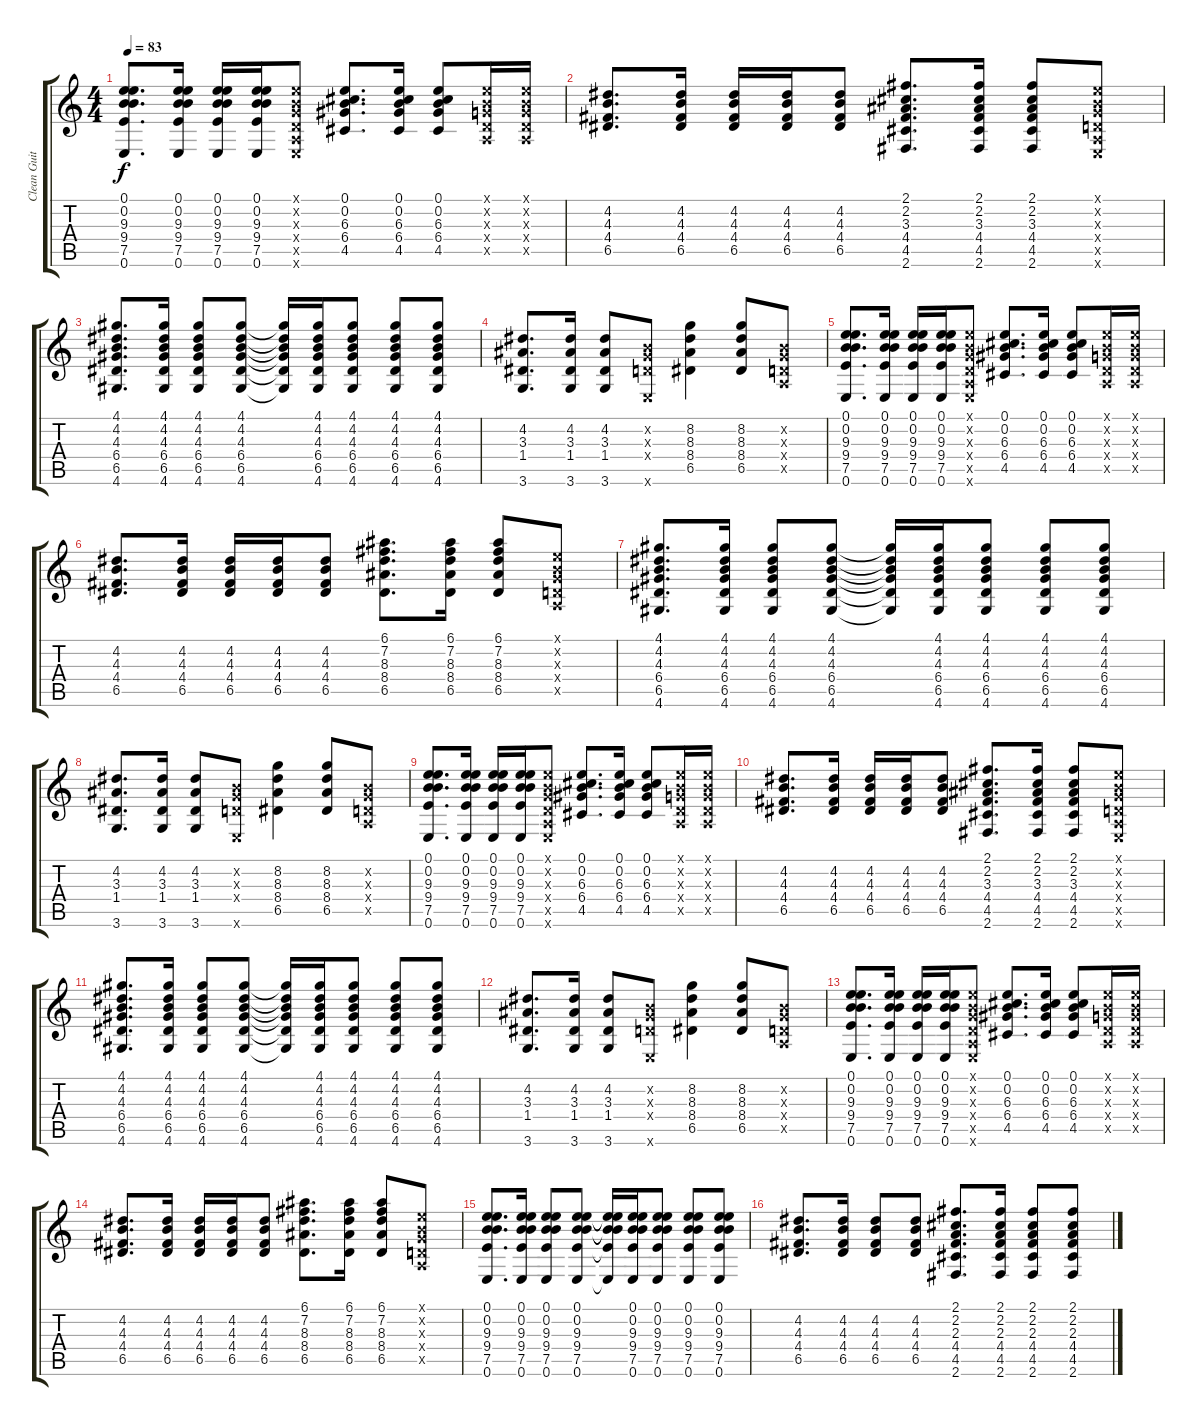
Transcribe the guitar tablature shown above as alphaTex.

\track ("Clean Guitar" "Clean Guit") {instrument acousticguitarnylon}
\staff {score tabs}
\tuning (E4 B3 G3 D3 A2 E2) {hide}
\ts (4 4)
\tempo 83
\clef g2
\ks c
(0.1 0.2 9.3 9.4 7.5 0.6).8{d dy f} (0.1 0.2 9.3 9.4 7.5 0.6).16 (0.1 0.2 9.3 9.4 7.5 0.6).16 (0.1 0.2 9.3 9.4 7.5 0.6).16 (0.1{x} 0.2{x} 0.3{x} 0.4{x} 0.5{x} 0.6{x}).8 (0.1 0.2 6.3 6.4 4.5).8{d} (0.1 0.2 6.3 6.4 4.5).16 (0.1 0.2 6.3 6.4 4.5).8 (0.1{x} 0.2{x} 0.3{x} 0.4{x} 0.5{x}).16 (0.1{x} 0.2{x} 0.3{x} 0.4{x} 0.5{x}).16 |
(4.2 4.3 4.4 6.5).8{d} (4.2 4.3 4.4 6.5).16 (4.2 4.3 4.4 6.5).16 (4.2 4.3 4.4 6.5).16 (4.2 4.3 4.4 6.5).8 (2.1 2.2 3.3 4.4 4.5 2.6).8{d} (2.1 2.2 3.3 4.4 4.5 2.6).16 (2.1 2.2 3.3 4.4 4.5 2.6).8 (0.1{x} 0.2{x} 0.3{x} 0.4{x} 0.5{x} 0.6{x}).8 |
(4.1 4.2 4.3 6.4 6.5 4.6).8{d} (4.1 4.2 4.3 6.4 6.5 4.6).16 (4.1 4.2 4.3 6.4 6.5 4.6).8 (4.1 4.2 4.3 6.4 6.5 4.6).8 (4.1{t} 4.2{t} 4.3{t} 6.4{t} 6.5{t} 4.6{t}).16 (4.1 4.2 4.3 6.4 6.5 4.6).16 (4.1 4.2 4.3 6.4 6.5 4.6).8 (4.1 4.2 4.3 6.4 6.5 4.6).8 (4.1 4.2 4.3 6.4 6.5 4.6).8 |
(4.2 3.3 1.4 3.6).8{d} (4.2 3.3 1.4 3.6).16 (4.2 3.3 1.4 3.6).8 (0.2{x} 0.3{x} 0.4{x} 0.6{x}).8 (8.2 8.3 8.4 6.5).4 (8.2 8.3 8.4 6.5).8 (0.2{x} 0.3{x} 0.4{x} 0.5{x}).8 |
(0.1 0.2 9.3 9.4 7.5 0.6).8{d} (0.1 0.2 9.3 9.4 7.5 0.6).16 (0.1 0.2 9.3 9.4 7.5 0.6).16 (0.1 0.2 9.3 9.4 7.5 0.6).16 (0.1{x} 0.2{x} 0.3{x} 0.4{x} 0.5{x} 0.6{x}).8 (0.1 0.2 6.3 6.4 4.5).8{d} (0.1 0.2 6.3 6.4 4.5).16 (0.1 0.2 6.3 6.4 4.5).8 (0.1{x} 0.2{x} 0.3{x} 0.4{x} 0.5{x}).16 (0.1{x} 0.2{x} 0.3{x} 0.4{x} 0.5{x}).16 |
(4.2 4.3 4.4 6.5).8{d} (4.2 4.3 4.4 6.5).16 (4.2 4.3 4.4 6.5).16 (4.2 4.3 4.4 6.5).16 (4.2 4.3 4.4 6.5).8 (6.1 7.2 8.3 8.4 6.5).8{d} (6.1 7.2 8.3 8.4 6.5).16 (6.1 7.2 8.3 8.4 6.5).8 (0.1{x} 0.2{x} 0.3{x} 0.4{x} 0.5{x}).8 |
(4.1 4.2 4.3 6.4 6.5 4.6).8{d} (4.1 4.2 4.3 6.4 6.5 4.6).16 (4.1 4.2 4.3 6.4 6.5 4.6).8 (4.1 4.2 4.3 6.4 6.5 4.6).8 (4.1{t} 4.2{t} 4.3{t} 6.4{t} 6.5{t} 4.6{t}).16 (4.1 4.2 4.3 6.4 6.5 4.6).16 (4.1 4.2 4.3 6.4 6.5 4.6).8 (4.1 4.2 4.3 6.4 6.5 4.6).8 (4.1 4.2 4.3 6.4 6.5 4.6).8 |
(4.2 3.3 1.4 3.6).8{d} (4.2 3.3 1.4 3.6).16 (4.2 3.3 1.4 3.6).8 (0.2{x} 0.3{x} 0.4{x} 0.6{x}).8 (8.2 8.3 8.4 6.5).4 (8.2 8.3 8.4 6.5).8 (0.2{x} 0.3{x} 0.4{x} 0.5{x}).8 |
(0.1 0.2 9.3 9.4 7.5 0.6).8{d} (0.1 0.2 9.3 9.4 7.5 0.6).16 (0.1 0.2 9.3 9.4 7.5 0.6).16 (0.1 0.2 9.3 9.4 7.5 0.6).16 (0.1{x} 0.2{x} 0.3{x} 0.4{x} 0.5{x} 0.6{x}).8 (0.1 0.2 6.3 6.4 4.5).8{d} (0.1 0.2 6.3 6.4 4.5).16 (0.1 0.2 6.3 6.4 4.5).8 (0.1{x} 0.2{x} 0.3{x} 0.4{x} 0.5{x}).16 (0.1{x} 0.2{x} 0.3{x} 0.4{x} 0.5{x}).16 |
(4.2 4.3 4.4 6.5).8{d} (4.2 4.3 4.4 6.5).16 (4.2 4.3 4.4 6.5).16 (4.2 4.3 4.4 6.5).16 (4.2 4.3 4.4 6.5).8 (2.1 2.2 3.3 4.4 4.5 2.6).8{d} (2.1 2.2 3.3 4.4 4.5 2.6).16 (2.1 2.2 3.3 4.4 4.5 2.6).8 (0.1{x} 0.2{x} 0.3{x} 0.4{x} 0.5{x} 0.6{x}).8 |
(4.1 4.2 4.3 6.4 6.5 4.6).8{d} (4.1 4.2 4.3 6.4 6.5 4.6).16 (4.1 4.2 4.3 6.4 6.5 4.6).8 (4.1 4.2 4.3 6.4 6.5 4.6).8 (4.1{t} 4.2{t} 4.3{t} 6.4{t} 6.5{t} 4.6{t}).16 (4.1 4.2 4.3 6.4 6.5 4.6).16 (4.1 4.2 4.3 6.4 6.5 4.6).8 (4.1 4.2 4.3 6.4 6.5 4.6).8 (4.1 4.2 4.3 6.4 6.5 4.6).8 |
(4.2 3.3 1.4 3.6).8{d} (4.2 3.3 1.4 3.6).16 (4.2 3.3 1.4 3.6).8 (0.2{x} 0.3{x} 0.4{x} 0.6{x}).8 (8.2 8.3 8.4 6.5).4 (8.2 8.3 8.4 6.5).8 (0.2{x} 0.3{x} 0.4{x} 0.5{x}).8 |
(0.1 0.2 9.3 9.4 7.5 0.6).8{d} (0.1 0.2 9.3 9.4 7.5 0.6).16 (0.1 0.2 9.3 9.4 7.5 0.6).16 (0.1 0.2 9.3 9.4 7.5 0.6).16 (0.1{x} 0.2{x} 0.3{x} 0.4{x} 0.5{x} 0.6{x}).8 (0.1 0.2 6.3 6.4 4.5).8{d} (0.1 0.2 6.3 6.4 4.5).16 (0.1 0.2 6.3 6.4 4.5).8 (0.1{x} 0.2{x} 0.3{x} 0.4{x} 0.5{x}).16 (0.1{x} 0.2{x} 0.3{x} 0.4{x} 0.5{x}).16 |
(4.2 4.3 4.4 6.5).8{d} (4.2 4.3 4.4 6.5).16 (4.2 4.3 4.4 6.5).16 (4.2 4.3 4.4 6.5).16 (4.2 4.3 4.4 6.5).8 (6.1 7.2 8.3 8.4 6.5).8{d} (6.1 7.2 8.3 8.4 6.5).16 (6.1 7.2 8.3 8.4 6.5).8 (0.1{x} 0.2{x} 0.3{x} 0.4{x} 0.5{x}).8 |
(0.1 0.2 9.3 9.4 7.5 0.6).8{d} (0.1 0.2 9.3 9.4 7.5 0.6).16 (0.1 0.2 9.3 9.4 7.5 0.6).8 (0.1 0.2 9.3 9.4 7.5 0.6).8 (0.1{t} 0.2{t} 9.3{t} 9.4{t} 7.5{t} 0.6{t}).16 (0.1 0.2 9.3 9.4 7.5 0.6).16 (0.1 0.2 9.3 9.4 7.5 0.6).8 (0.1 0.2 9.3 9.4 7.5 0.6).8 (0.1 0.2 9.3 9.4 7.5 0.6).8 |
(4.2 4.3 4.4 6.5).8{d} (4.2 4.3 4.4 6.5).16 (4.2 4.3 4.4 6.5).8 (4.2 4.3 4.4 6.5).8 (2.1 2.2 2.3 4.4 4.5 2.6).8{d} (2.1 2.2 2.3 4.4 4.5 2.6).16 (2.1 2.2 2.3 4.4 4.5 2.6).8 (2.1 2.2 2.3 4.4 4.5 2.6).8
